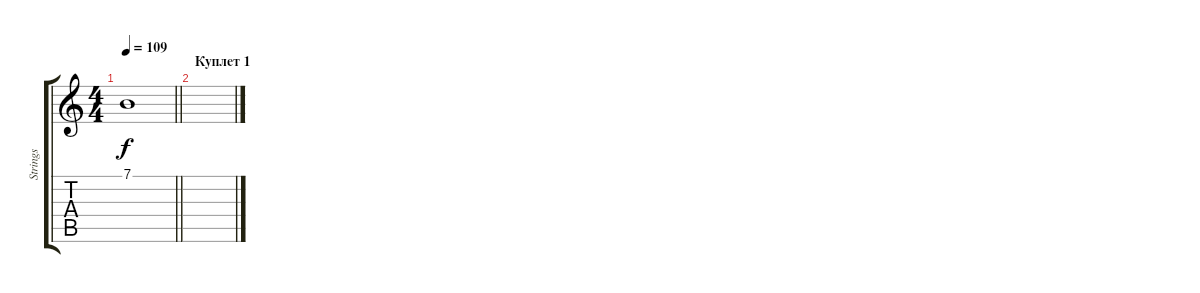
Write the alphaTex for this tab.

\track ("Strings" "Strings") {instrument stringensemble1}
\staff {score tabs}
\tuning (E4 B3 G3 D3 A2 E2) {hide}
\ts (4 4)
\tempo 109
\clef g2
\barLineRight lightlight
\ks c
7.1.1{dy f} |
\section ("" "Куплет 1")
